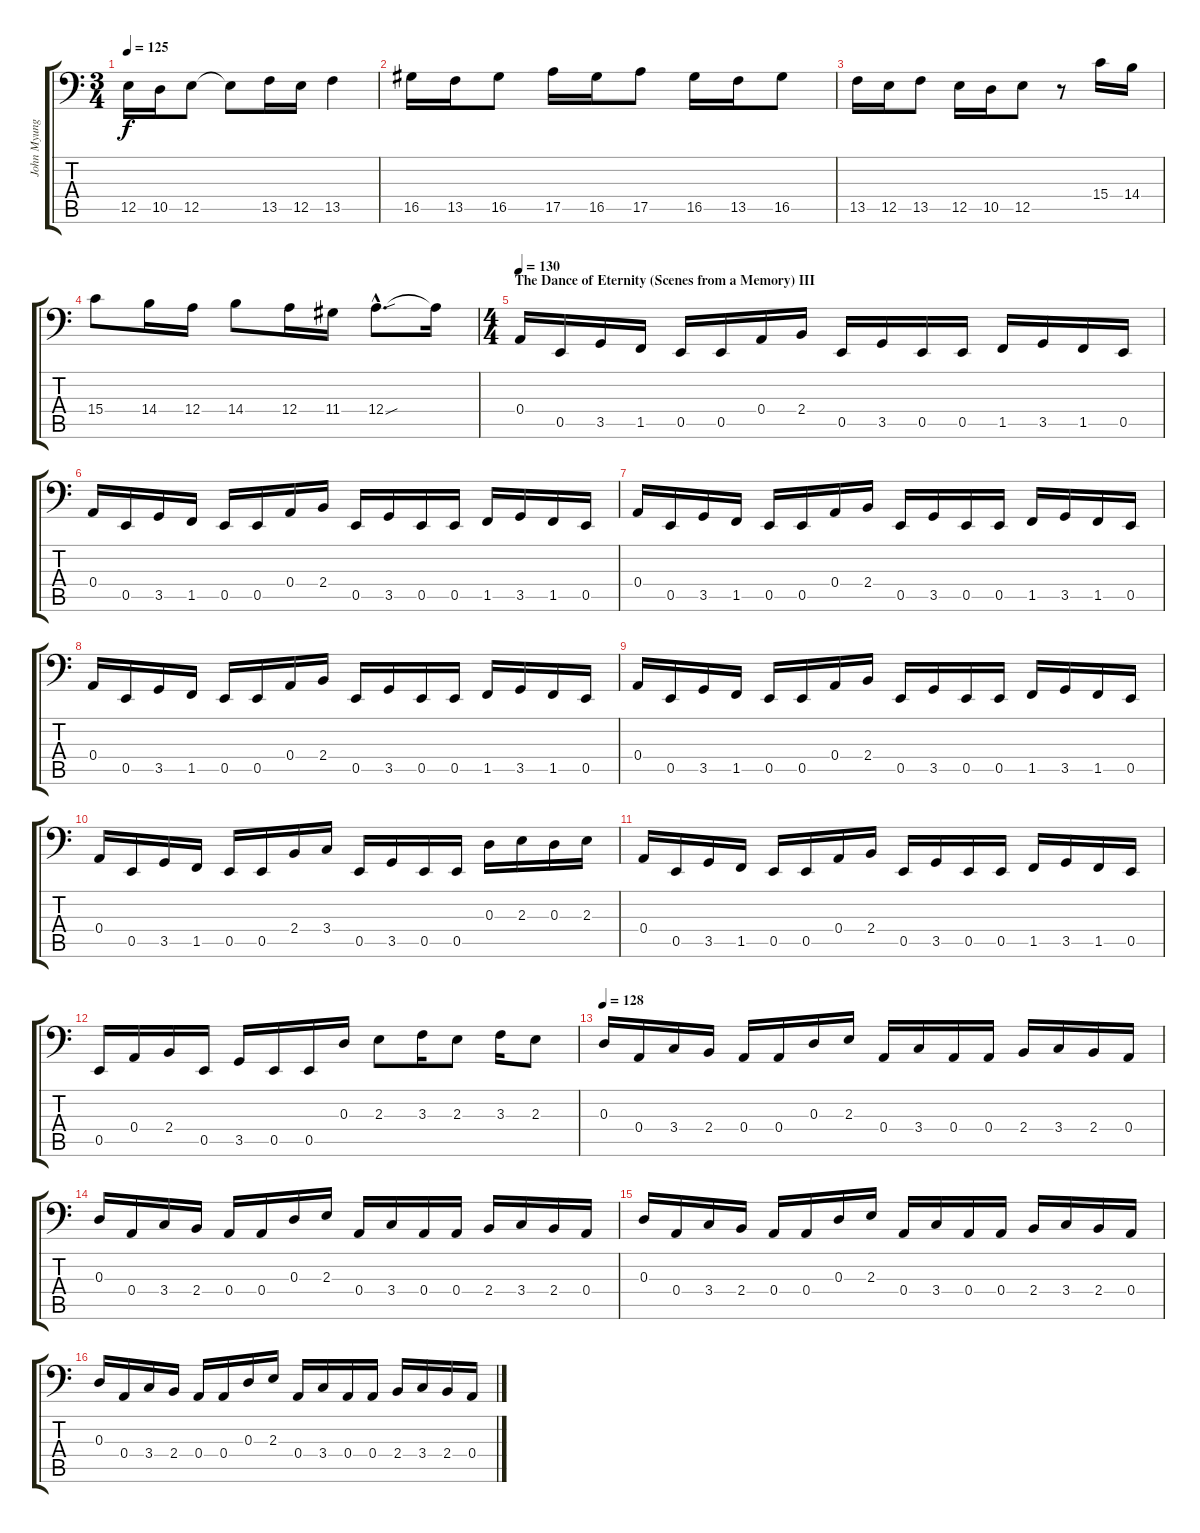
\track ("John Myung Bass" "John Myung") {instrument electricbasspick}
\staff {score tabs}
\tuning (C3 G2 D2 A1 E1 B0) {hide}
\ts (3 4)
\tempo 125
\clef f4
\ks c
12.5.16{dy f} 10.5.16 12.5.8 12.5{t}.8 13.5.16 12.5.16 13.5.4 |
16.5.16 13.5.16 16.5.8 17.5.16 16.5.16 17.5.8 16.5.16 13.5.16 16.5.8 |
13.5.16 12.5.16 13.5.8 12.5.16 10.5.16 12.5.8 r.8 15.4.16 14.4.16 |
15.4.8 14.4.16 12.4.16 14.4.8 12.4.16 11.4.16 12.4{sou hac}.8{d} 12.4{t}.16 |
\ts (4 4)
\section ("" "The Dance of Eternity (Scenes from a Memory) III")
\tempo 130
0.4.16{volume 10} 0.5.16 3.5.16 1.5.16 0.5.16 0.5.16 0.4.16 2.4.16 0.5.16 3.5.16 0.5.16 0.5.16 1.5.16 3.5.16 1.5.16 0.5.16 |
0.4.16 0.5.16 3.5.16 1.5.16 0.5.16 0.5.16 0.4.16 2.4.16 0.5.16 3.5.16 0.5.16 0.5.16 1.5.16 3.5.16 1.5.16 0.5.16 |
0.4.16 0.5.16 3.5.16 1.5.16 0.5.16 0.5.16 0.4.16 2.4.16 0.5.16 3.5.16 0.5.16 0.5.16 1.5.16 3.5.16 1.5.16 0.5.16 |
0.4.16 0.5.16 3.5.16 1.5.16 0.5.16 0.5.16 0.4.16 2.4.16 0.5.16 3.5.16 0.5.16 0.5.16 1.5.16 3.5.16 1.5.16 0.5.16 |
0.4.16 0.5.16 3.5.16 1.5.16 0.5.16 0.5.16 0.4.16 2.4.16 0.5.16 3.5.16 0.5.16 0.5.16 1.5.16 3.5.16 1.5.16 0.5.16 |
0.4.16 0.5.16 3.5.16 1.5.16 0.5.16 0.5.16 2.4.16 3.4.16 0.5.16 3.5.16 0.5.16 0.5.16 0.3.16 2.3.16 0.3.16 2.3.16 |
0.4.16 0.5.16 3.5.16 1.5.16 0.5.16 0.5.16 0.4.16 2.4.16 0.5.16 3.5.16 0.5.16 0.5.16 1.5.16 3.5.16 1.5.16 0.5.16 |
0.5.16 0.4.16 2.4.16 0.5.16 3.5.16 0.5.16 0.5.16 0.3.16 2.3.8 3.3.16 2.3.8 3.3.16 2.3.8 |
\tempo 128
0.3.16 0.4.16 3.4.16 2.4.16 0.4.16 0.4.16 0.3.16 2.3.16 0.4.16 3.4.16 0.4.16 0.4.16 2.4.16 3.4.16 2.4.16 0.4.16 |
0.3.16 0.4.16 3.4.16 2.4.16 0.4.16 0.4.16 0.3.16 2.3.16 0.4.16 3.4.16 0.4.16 0.4.16 2.4.16 3.4.16 2.4.16 0.4.16 |
0.3.16 0.4.16 3.4.16 2.4.16 0.4.16 0.4.16 0.3.16 2.3.16 0.4.16 3.4.16 0.4.16 0.4.16 2.4.16 3.4.16 2.4.16 0.4.16 |
0.3.16 0.4.16 3.4.16 2.4.16 0.4.16 0.4.16 0.3.16 2.3.16 0.4.16 3.4.16 0.4.16 0.4.16 2.4.16 3.4.16 2.4.16 0.4.16
